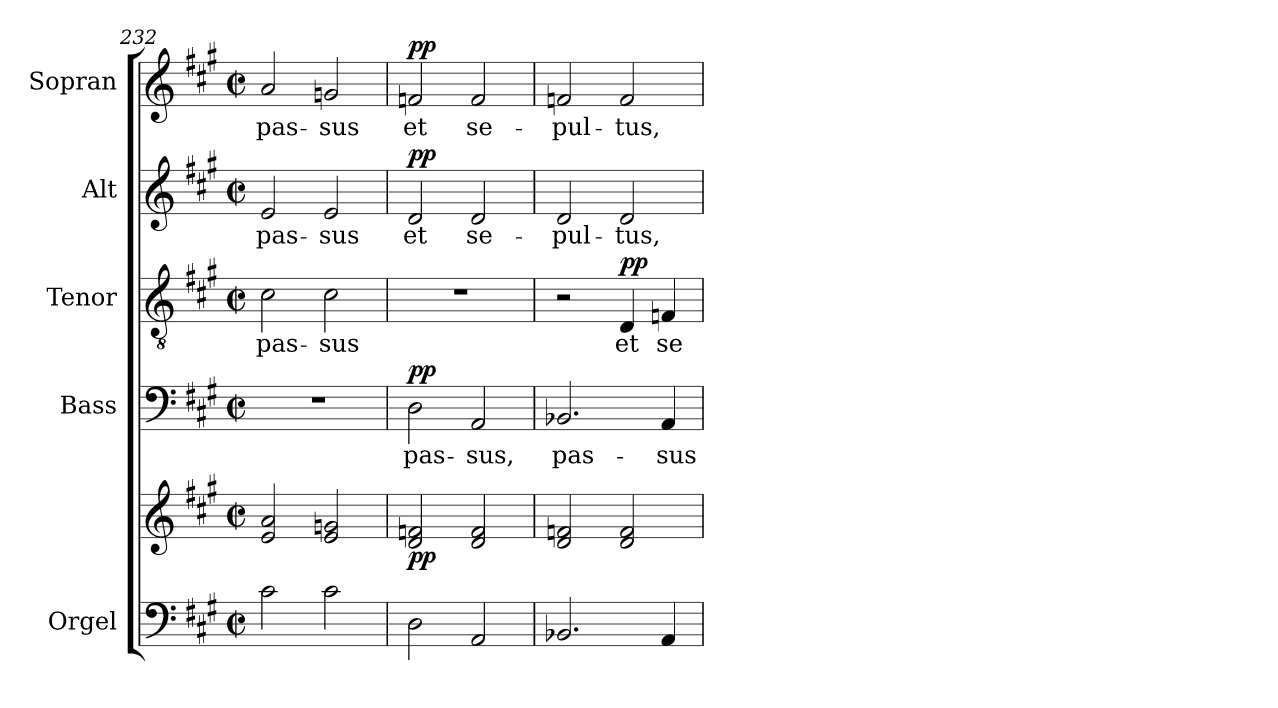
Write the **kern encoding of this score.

**kern	**kern	**dynam	**kern	**text	**dynam	**kern	**text	**dynam	**kern	**text	**dynam	**kern	**text	**dynam
*part5	*part5	*part5	*part4	*part4	*part4	*part3	*part3	*part3	*part2	*part2	*part2	*part1	*part1	*part1
*staff6	*staff5	*staff5/6	*staff4	*staff4	*staff4	*staff3	*staff3	*staff3	*staff2	*staff2	*staff2	*staff1	*staff1	*staff1
*I"Orgel	*	*	*I"Bass	*	*	*I"Tenor	*	*	*I"Alt	*	*	*I"Sopran	*	*
*I'Org.	*	*	*I'B.	*	*	*I'T.	*	*	*I'A.	*	*	*I'S.	*	*
*clefF4	*clefG2	*	*clefF4	*	*	*clefGv2	*	*	*clefG2	*	*	*clefG2	*	*
*k[f#c#g#]	*k[f#c#g#]	*	*k[f#c#g#]	*	*	*k[f#c#g#]	*	*	*k[f#c#g#]	*	*	*k[f#c#g#]	*	*
*A:	*A:	*	*A:	*	*	*A:	*	*	*A:	*	*	*A:	*	*
*M2/2	*M2/2	*	*M2/2	*	*	*M2/2	*	*	*M2/2	*	*	*M2/2	*	*
*met(c|)	*met(c|)	*	*met(c|)	*	*	*met(c|)	*	*	*met(c|)	*	*	*met(c|)	*	*
=232	=232	=232	=232	=232	=232	=232	=232	=232	=232	=232	=232	=232	=232	=232
!	!	!	!	!	!	!	!LO:LY:b	!	!	!LO:LY:b	!	!	!LO:LY:b	!
2c#\	2e/ 2a/	.	1r	.	.	2c#\	pas-	.	2e/	pas-	.	2a/	pas-	.
!	!	!	!	!	!	!	!LO:LY:b	!	!	!LO:LY:b	!	!	!LO:LY:b	!
2c#\	2e/ 2gn/	.	.	.	.	2c#\	-sus	.	2e/	-sus	.	2gn/	-sus	.
=233	=233	=233	=233	=233	=233	=233	=233	=233	=233	=233	=233	=233	=233	=233
!	!	!LO:DY:b	!	!LO:LY:b	!LO:DY:a	!	!	!	!	!LO:LY:b	!LO:DY:a	!	!LO:LY:b	!LO:DY:a
2D\	2d/ 2fn/	pp	2D\	pas-	pp	1r	.	.	2d/	et	pp	2fn/	et	pp
!	!	!	!	!LO:LY:b	!	!	!	!	!	!LO:LY:b	!	!	!LO:LY:b	!
2AA/	2d/ 2f/	.	2AA/	-sus,	.	.	.	.	2d/	se-	.	2f/	se-	.
=234	=234	=234	=234	=234	=234	=234	=234	=234	=234	=234	=234	=234	=234	=234
!	!	!	!	!LO:LY:b	!	!	!	!	!	!LO:LY:b	!	!	!LO:LY:b	!
2.BB-X/	2d/ 2fn/	.	2.BB-X/	pas-	.	2r	.	.	2d/	-pul-	.	2fn/	-pul-	.
!	!	!	!	!	!	!	!LO:LY:b	!LO:DY:a	!	!LO:LY:b	!	!	!LO:LY:b	!
.	2d/ 2f/	.	.	.	.	4D/	et	pp	2d/	-tus,	.	2f/	-tus,	.
!	!	!	!	!LO:LY:b	!	!	!LO:LY:b	!	!	!	!	!	!	!
4AA/	.	.	4AA/	-sus	.	4Fn/	se-	.	.	.	.	.	.	.
=	=	=	=	=	=	=	=	=	=	=	=	=	=	=
*-	*-	*-	*-	*-	*-	*-	*-	*-	*-	*-	*-	*-	*-	*-
